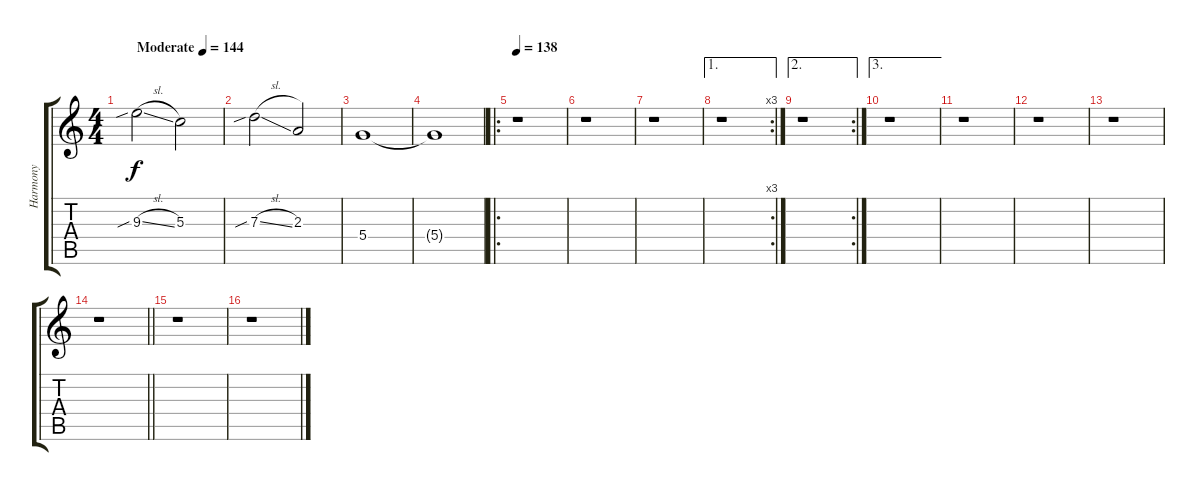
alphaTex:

\track ("Harmony" "Harmony") {instrument overdrivenguitar}
\staff {score tabs}
\tuning (E4 B3 G3 D3 A2 E2) {hide}
\ts (4 4)
\tempo (144 "Moderate")
\clef g2
\ks c
9.3{sib sl}.2{dy f instrument overdrivenguitar} 5.3.2 |
7.3{sib sl}.2 2.3.2 |
5.4.1 |
5.4{t}.1 |
\ro
\tempo 138
r.1 |
r.1 |
r.1 |
\ae 1
\rc 3
r.1 |
\ae 2
\rc 2
r.1 |
\ae 3
r.1 |
r.1 |
r.1 |
r.1 |
\barLineRight lightlight
r.1 |
r.1 |
r.1
